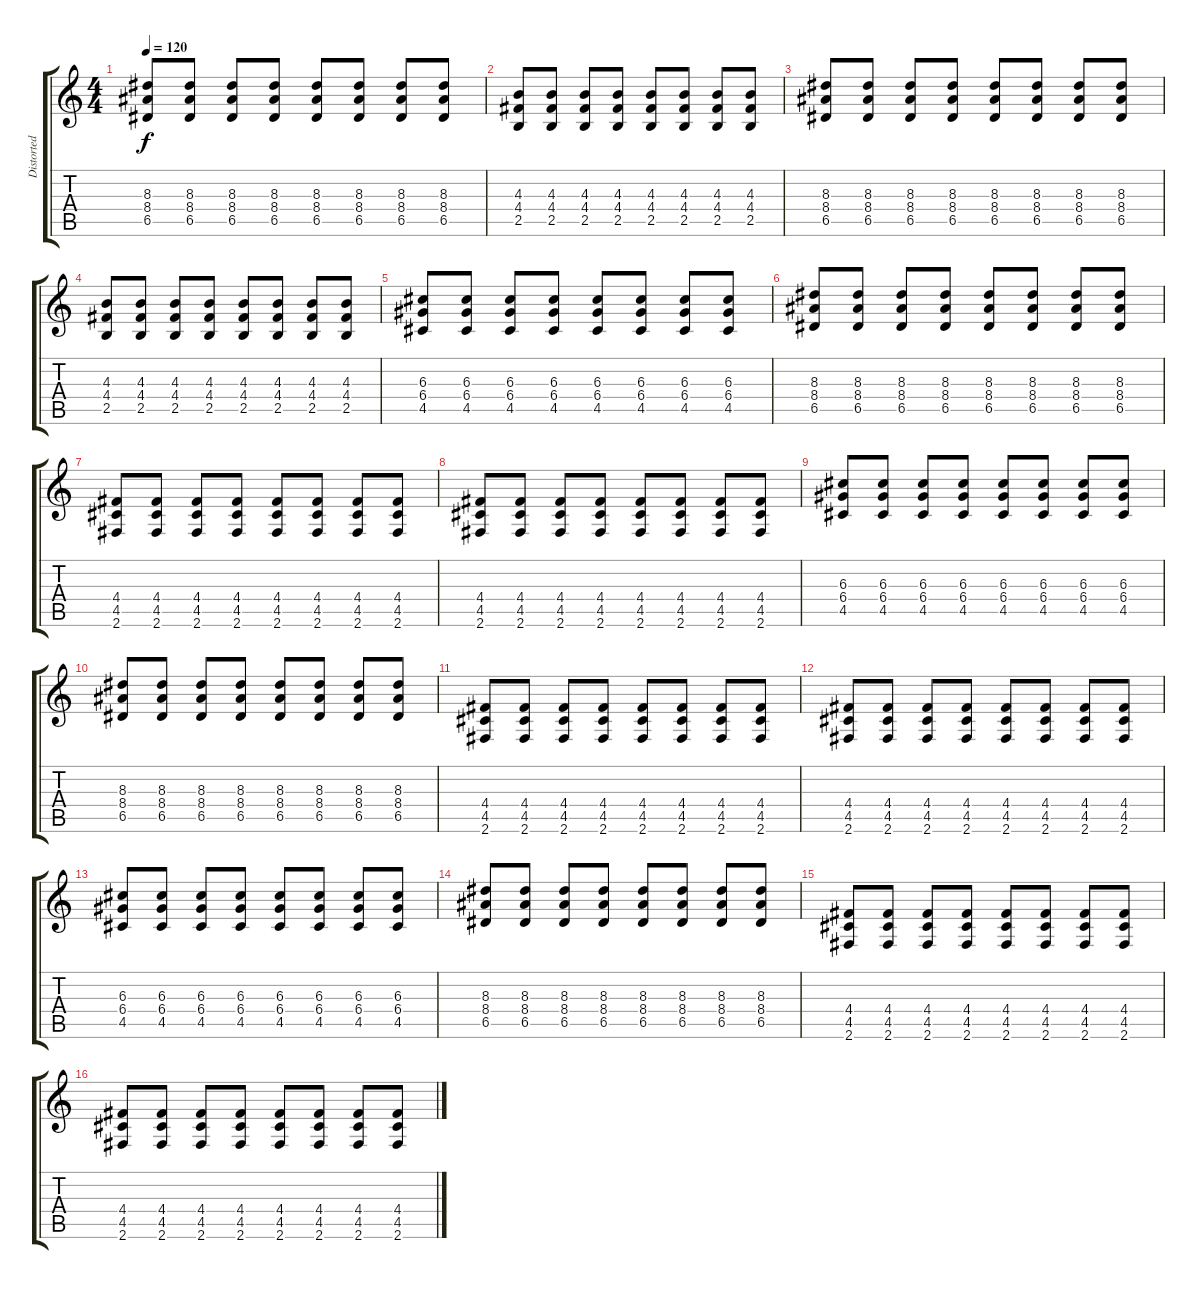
\track ("Distorted Guitar" "Distorted ") {instrument distortionguitar}
\staff {score tabs}
\tuning (E4 B3 G3 D3 A2 E2) {hide}
\ts (4 4)
\tempo 120
\clef g2
\ks c
(8.3 8.4 6.5).8{dy f} (8.3 8.4 6.5).8 (8.3 8.4 6.5).8 (8.3 8.4 6.5).8 (8.3 8.4 6.5).8 (8.3 8.4 6.5).8 (8.3 8.4 6.5).8 (8.3 8.4 6.5).8 |
(4.3 4.4 2.5).8 (4.3 4.4 2.5).8 (4.3 4.4 2.5).8 (4.3 4.4 2.5).8 (4.3 4.4 2.5).8 (4.3 4.4 2.5).8 (4.3 4.4 2.5).8 (4.3 4.4 2.5).8 |
(8.3 8.4 6.5).8 (8.3 8.4 6.5).8 (8.3 8.4 6.5).8 (8.3 8.4 6.5).8 (8.3 8.4 6.5).8 (8.3 8.4 6.5).8 (8.3 8.4 6.5).8 (8.3 8.4 6.5).8 |
(4.3 4.4 2.5).8 (4.3 4.4 2.5).8 (4.3 4.4 2.5).8 (4.3 4.4 2.5).8 (4.3 4.4 2.5).8 (4.3 4.4 2.5).8 (4.3 4.4 2.5).8 (4.3 4.4 2.5).8 |
(6.3 6.4 4.5).8{volume 15} (6.3 6.4 4.5).8 (6.3 6.4 4.5).8 (6.3 6.4 4.5).8 (6.3 6.4 4.5).8 (6.3 6.4 4.5).8 (6.3 6.4 4.5).8 (6.3 6.4 4.5).8 |
(8.3 8.4 6.5).8 (8.3 8.4 6.5).8 (8.3 8.4 6.5).8 (8.3 8.4 6.5).8 (8.3 8.4 6.5).8 (8.3 8.4 6.5).8 (8.3 8.4 6.5).8 (8.3 8.4 6.5).8 |
(4.4 4.5 2.6).8 (4.4 4.5 2.6).8 (4.4 4.5 2.6).8 (4.4 4.5 2.6).8 (4.4 4.5 2.6).8 (4.4 4.5 2.6).8 (4.4 4.5 2.6).8 (4.4 4.5 2.6).8 |
(4.4 4.5 2.6).8 (4.4 4.5 2.6).8 (4.4 4.5 2.6).8 (4.4 4.5 2.6).8 (4.4 4.5 2.6).8 (4.4 4.5 2.6).8 (4.4 4.5 2.6).8 (4.4 4.5 2.6).8 |
(6.3 6.4 4.5).8 (6.3 6.4 4.5).8 (6.3 6.4 4.5).8 (6.3 6.4 4.5).8 (6.3 6.4 4.5).8 (6.3 6.4 4.5).8 (6.3 6.4 4.5).8 (6.3 6.4 4.5).8 |
(8.3 8.4 6.5).8 (8.3 8.4 6.5).8 (8.3 8.4 6.5).8 (8.3 8.4 6.5).8 (8.3 8.4 6.5).8 (8.3 8.4 6.5).8 (8.3 8.4 6.5).8 (8.3 8.4 6.5).8 |
(4.4 4.5 2.6).8 (4.4 4.5 2.6).8 (4.4 4.5 2.6).8 (4.4 4.5 2.6).8 (4.4 4.5 2.6).8 (4.4 4.5 2.6).8 (4.4 4.5 2.6).8 (4.4 4.5 2.6).8 |
(4.4 4.5 2.6).8 (4.4 4.5 2.6).8 (4.4 4.5 2.6).8 (4.4 4.5 2.6).8 (4.4 4.5 2.6).8 (4.4 4.5 2.6).8 (4.4 4.5 2.6).8 (4.4 4.5 2.6).8 |
(6.3 6.4 4.5).8 (6.3 6.4 4.5).8 (6.3 6.4 4.5).8 (6.3 6.4 4.5).8 (6.3 6.4 4.5).8 (6.3 6.4 4.5).8 (6.3 6.4 4.5).8 (6.3 6.4 4.5).8 |
(8.3 8.4 6.5).8 (8.3 8.4 6.5).8 (8.3 8.4 6.5).8 (8.3 8.4 6.5).8 (8.3 8.4 6.5).8 (8.3 8.4 6.5).8 (8.3 8.4 6.5).8 (8.3 8.4 6.5).8 |
(4.4 4.5 2.6).8 (4.4 4.5 2.6).8 (4.4 4.5 2.6).8 (4.4 4.5 2.6).8 (4.4 4.5 2.6).8 (4.4 4.5 2.6).8 (4.4 4.5 2.6).8 (4.4 4.5 2.6).8 |
(4.4 4.5 2.6).8 (4.4 4.5 2.6).8 (4.4 4.5 2.6).8 (4.4 4.5 2.6).8 (4.4 4.5 2.6).8 (4.4 4.5 2.6).8 (4.4 4.5 2.6).8 (4.4 4.5 2.6).8
